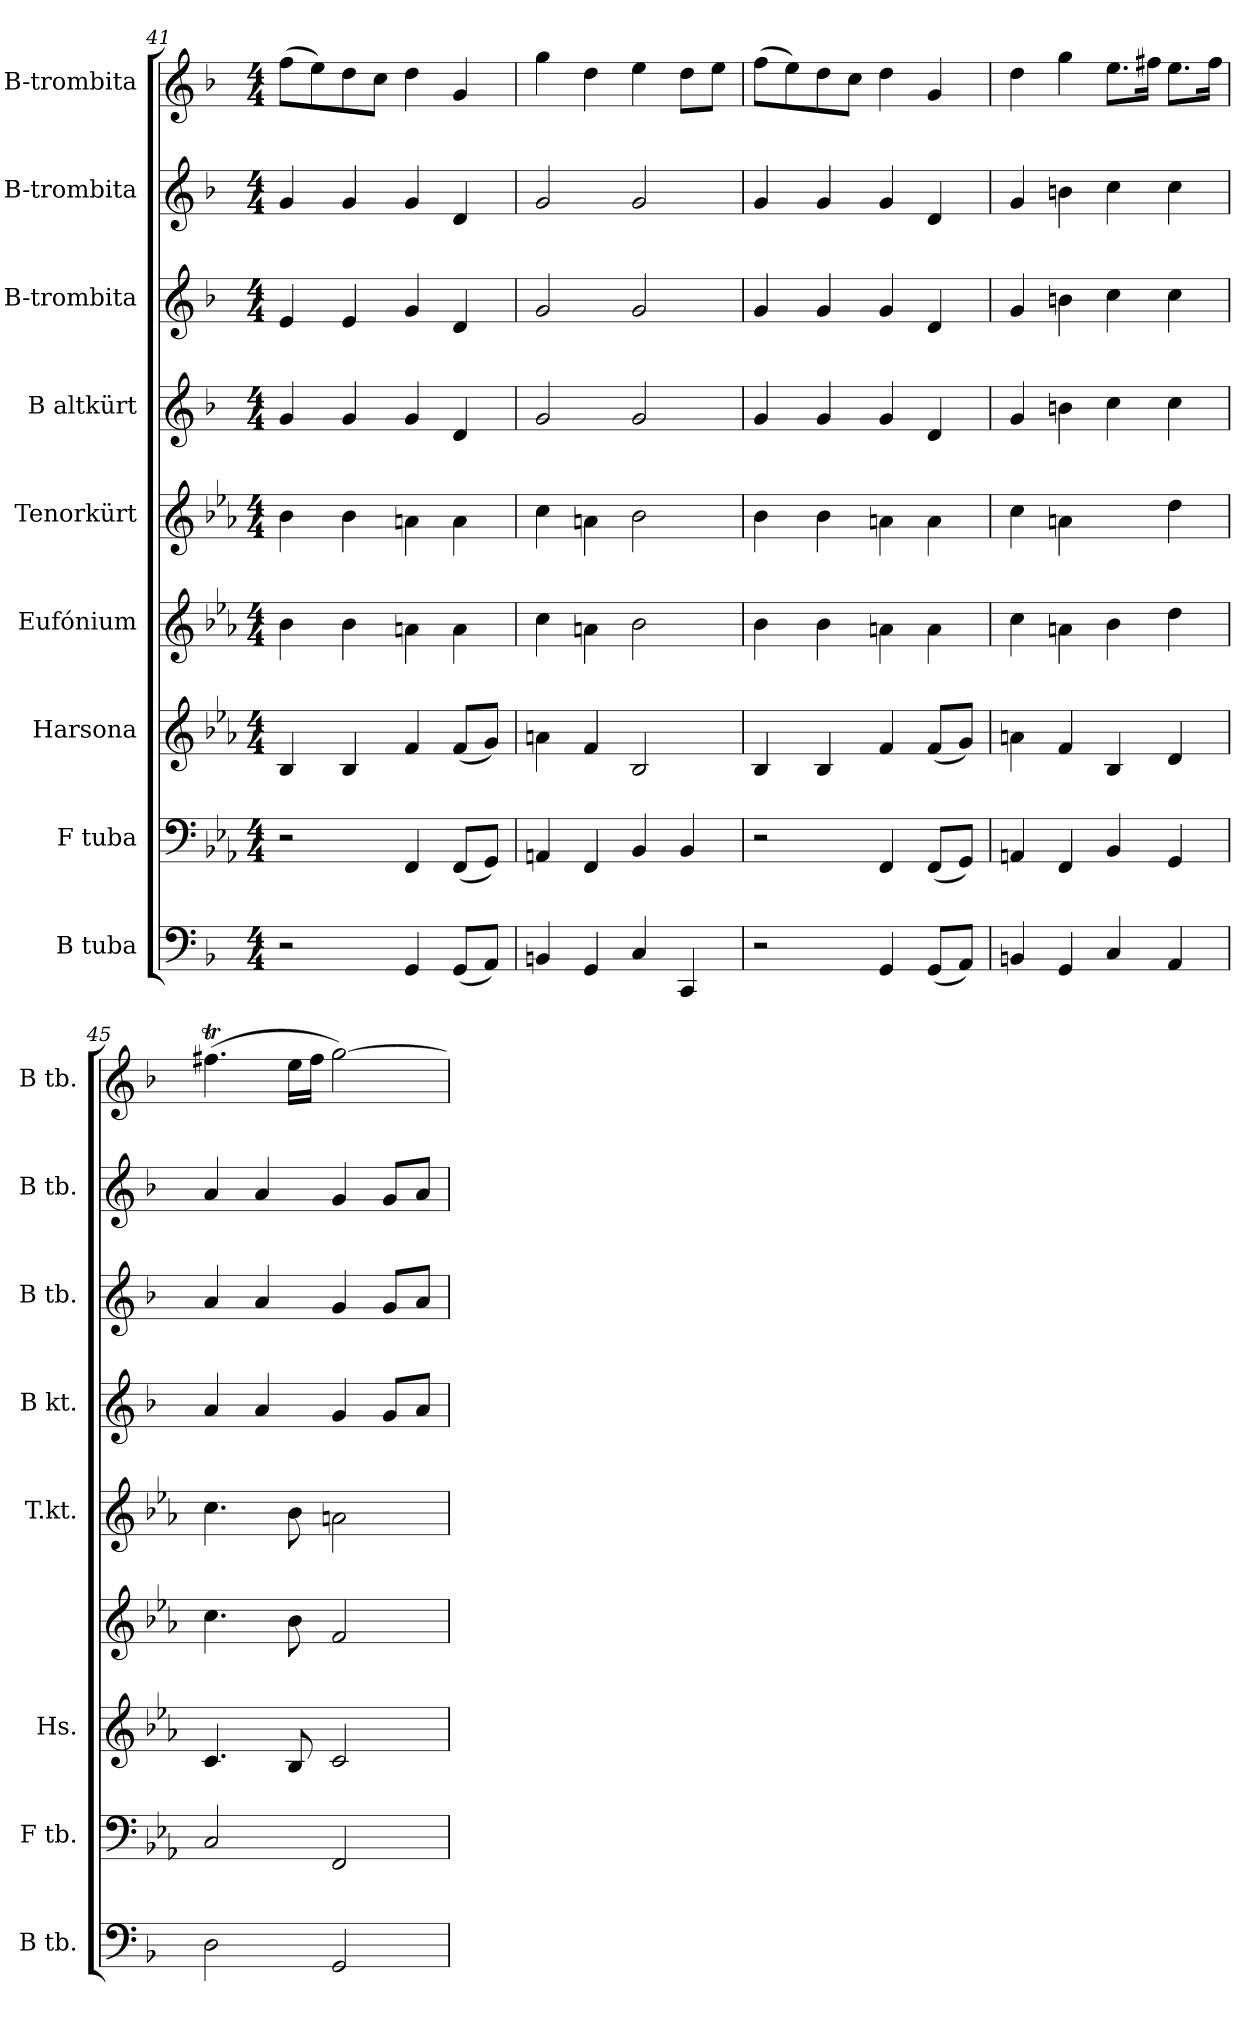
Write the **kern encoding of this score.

**kern	**kern	**kern	**kern	**kern	**kern	**kern	**kern	**kern
*part9	*part8	*part7	*part6	*part5	*part4	*part3	*part2	*part1
*staff9	*staff8	*staff7	*staff6	*staff5	*staff4	*staff3	*staff2	*staff1
*I"B tuba	*I"F tuba	*I"Harsona	*I"Eufónium	*I"Tenorkürt	*I"B altkürt	*I"B-trombita	*I"B-trombita	*I"B-trombita
*I'B tb.	*I'F tb.	*I'Hs.	*	*I'T.kt.	*I'B kt.	*I'B tb.	*I'B tb.	*I'B tb.
*clefF4	*clefF4	*clefG2	*clefG2	*clefG2	*clefG2	*clefG2	*clefG2	*clefG2
*ITrd1c2	*	*ITrd8c14	*ITrd8c14	*ITrd8c14	*ITrd1c2	*ITrd1c2	*ITrd1c2	*ITrd1c2
*k[b-e-a-]	*k[b-e-a-]	*k[b-e-a-]	*k[b-e-a-]	*k[b-e-a-]	*k[b-e-a-]	*k[b-e-a-]	*k[b-e-a-]	*k[b-e-a-]
*M4/4	*M4/4	*M4/4	*M4/4	*M4/4	*M4/4	*M4/4	*M4/4	*M4/4
=41	=41	=41	=41	=41	=41	=41	=41	=41
2r	2r	4BB-/	4B-\	4B-\	4f/	4d/	4f/	(>8ee-\L
.	.	.	.	.	.	.	.	8dd\)
.	.	4BB-/	4B-\	4B-\	4f/	4d/	4f/	8cc\
.	.	.	.	.	.	.	.	8b-\J
4FF/	4FF/	4F/	4An\	4An\	4f/	4f/	4f/	4cc\
(<8FF/L	(<8FF/L	(<8F/L	4A\	4A\	4c/	4c/	4c/	4f/
8GG/J)	8GG/J)	8G/J)	.	.	.	.	.	.
=42	=42	=42	=42	=42	=42	=42	=42	=42
4AAn/	4AAn/	4An\	4c\	4c\	2f/	2f/	2f/	4ff\
4FF/	4FF/	4F/	4An\	4An\	.	.	.	4cc\
4BB-/	4BB-/	2BB-/	2B-\	2B-\	2f/	2f/	2f/	4dd\
4BBB-/	4BB-/	.	.	.	.	.	.	8cc\L
.	.	.	.	.	.	.	.	8dd\J
=43	=43	=43	=43	=43	=43	=43	=43	=43
2r	2r	4BB-/	4B-\	4B-\	4f/	4f/	4f/	(>8ee-\L
.	.	.	.	.	.	.	.	8dd\)
.	.	4BB-/	4B-\	4B-\	4f/	4f/	4f/	8cc\
.	.	.	.	.	.	.	.	8b-\J
4FF/	4FF/	4F/	4An\	4An\	4f/	4f/	4f/	4cc\
(<8FF/L	(<8FF/L	(<8F/L	4A\	4A\	4c/	4c/	4c/	4f/
8GG/J)	8GG/J)	8G/J)	.	.	.	.	.	.
=44	=44	=44	=44	=44	=44	=44	=44	=44
4AAn/	4AAn/	4An\	4c\	4c\	4f/	4f/	4f/	4cc\
4FF/	4FF/	4F/	4An\	4An\	4an\	4an\	4an\	4ff\
4BB-/	4BB-/	4BB-/	4B-\	4B-\yy	4b-\	4b-\	4b-\	8.dd\L
.	.	.	.	.	.	.	.	16een\Jk
4GG/	4GG/	4D/	4d\	4d\	4b-\	4b-\	4b-\	8.dd\L
.	.	.	.	.	.	.	.	16ee\Jk
!!LO:PB:g=z
=45	=45	=45	=45	=45	=45	=45	=45	=45
2C\	2C/	4.C/	4.c\	4.c\	4g/	4g/	4g/	(>4.eent\
.	.	.	.	.	4g/	4g/	4g/	.
.	.	8BB-/	8B-\	8B-\	.	.	.	16dd\LL
.	.	.	.	.	.	.	.	16ee\JJ
2FF/	2FF/	2C/	2F/	2An\	4f/	4f/	4f/	[2ff\)
.	.	.	.	.	8f/L	8f/L	8f/L	.
.	.	.	.	.	8g/J	8g/J	8g/J	.
=	=	=	=	=	=	=	=	=
*-	*-	*-	*-	*-	*-	*-	*-	*-
